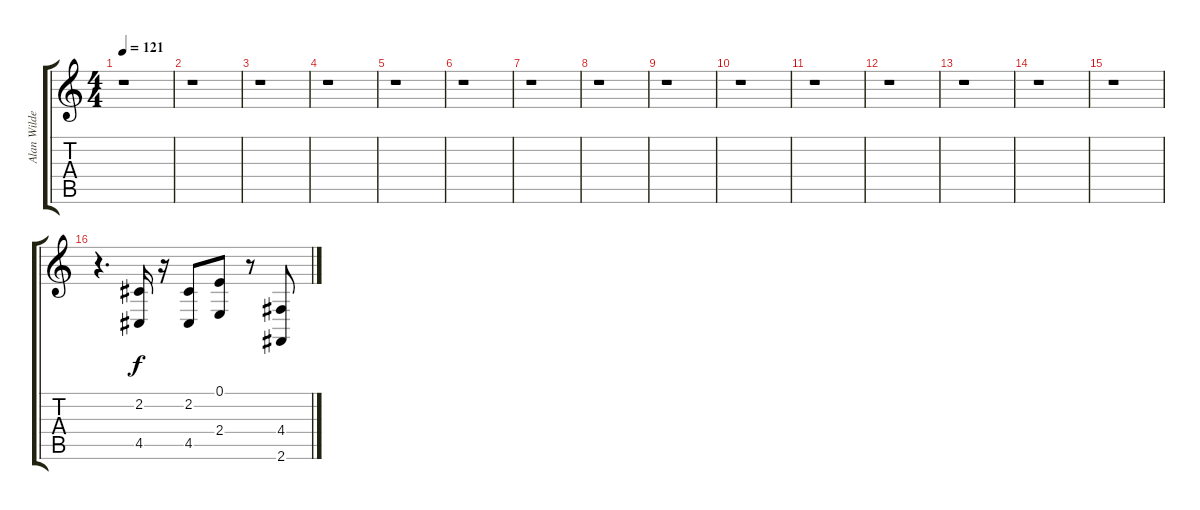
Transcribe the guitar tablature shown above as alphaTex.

\track ("Alan Wilder - Synth IV" "Alan Wilde") {instrument brasssection}
\staff {score tabs}
\tuning (E4 B3 G3 D3 A2 E2) {hide}
\ts (4 4)
\tempo 121
\clef g2
\ks c
r.1{dy f volume 14 instrument brasssection} |
r.1 |
r.1 |
r.1 |
r.1 |
r.1 |
r.1 |
r.1 |
r.1 |
r.1 |
r.1 |
r.1 |
r.1 |
r.1 |
r.1 |
r.4{d} (2.2 4.5).16 r.16 (2.2 4.5).8 (0.1 2.4).8 r.8 (4.4 2.6).8
